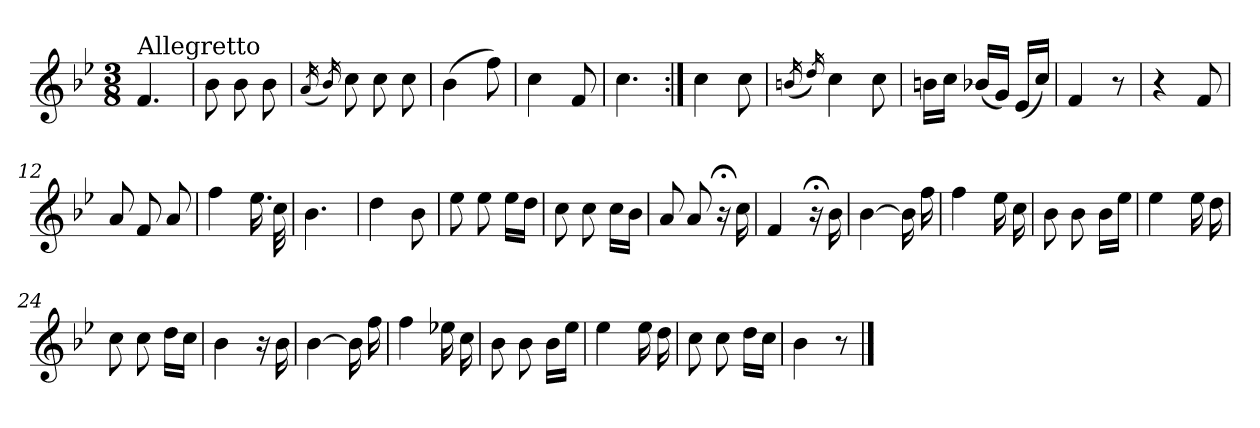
**kern
*part1
*staff1
*clefG2
*k[b-e-]
*B-:
*M3/8
=1
!LO:TX:a:t=Allegretto
4.f/
=2
8b-\
8b-\
8b-\
=3
(<16qa/
16qb-/)
8cc\
8cc\
8cc\
=4
(>4b-\
8ff\)
=5
4cc\
8f/
=6
4.cc\
=7:|!
4cc\
8cc\
=8
(<16qbn/
16qdd/)
4cc\
8cc\
=9
16bn\LL
16cc\JJ
(<16b-X/LL
16g/JJ)
(<16e-/LL
16cc/JJ)
=10
4f/
8r
!!LO:LB:g=z
=11
4r
8f/
=12
8a/
8f/
8a/
=13
4ff\
16.ee-\
32cc\
=14
4.b-\
=15
4dd\
8b-\
=16
8ee-\
8ee-\
16ee-\LL
16dd\JJ
=17
8cc\
8cc\
16cc\LL
16b-\JJ
=18
8a/
8a/
16r;<
16cc\
=19
4f/
16r;<
16b-\
=20
[4b-\
16b-\]
16ff\
=21
4ff\
16ee-\
16cc\
!!LO:LB:g=z
=22
8b-\
8b-\
16b-\LL
16ee-\JJ
=23
4ee-\
16ee-\
16dd\
=24
8cc\
8cc\
16dd\LL
16cc\JJ
=25
4b-\
16r
16b-\
=26
[4b-\
16b-\]
16ff\
=27
4ff\
16ee-X\
16cc\
=28
8b-\
8b-\
16b-\LL
16ee-\JJ
=29
4ee-\
16ee-\
16dd\
=30
8cc\
8cc\
16dd\LL
16cc\JJ
=31
4b-\
8r
==
*-
